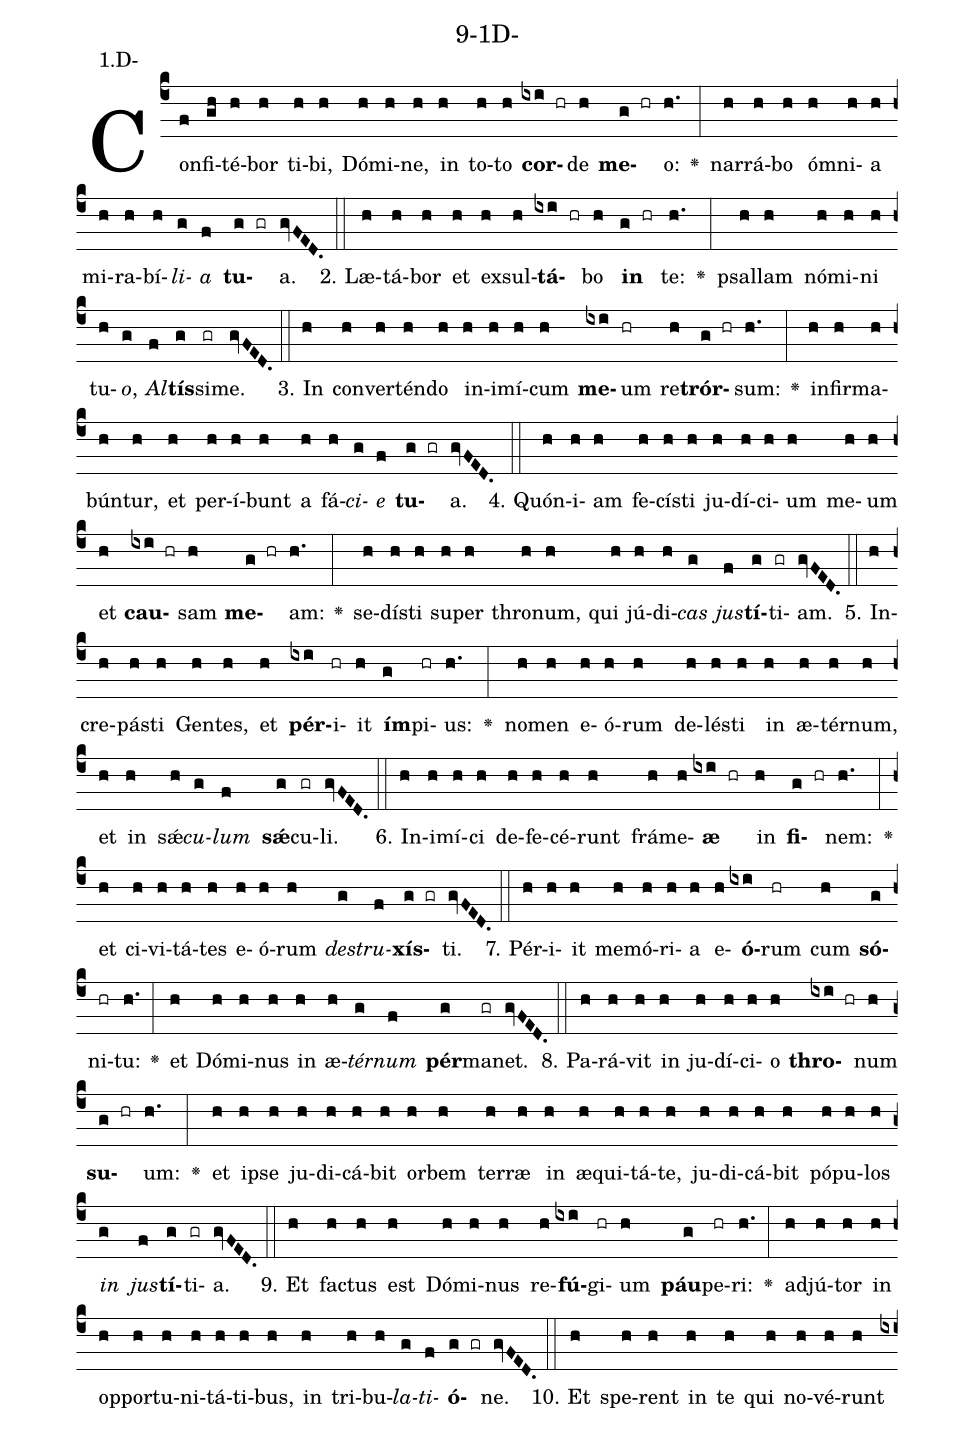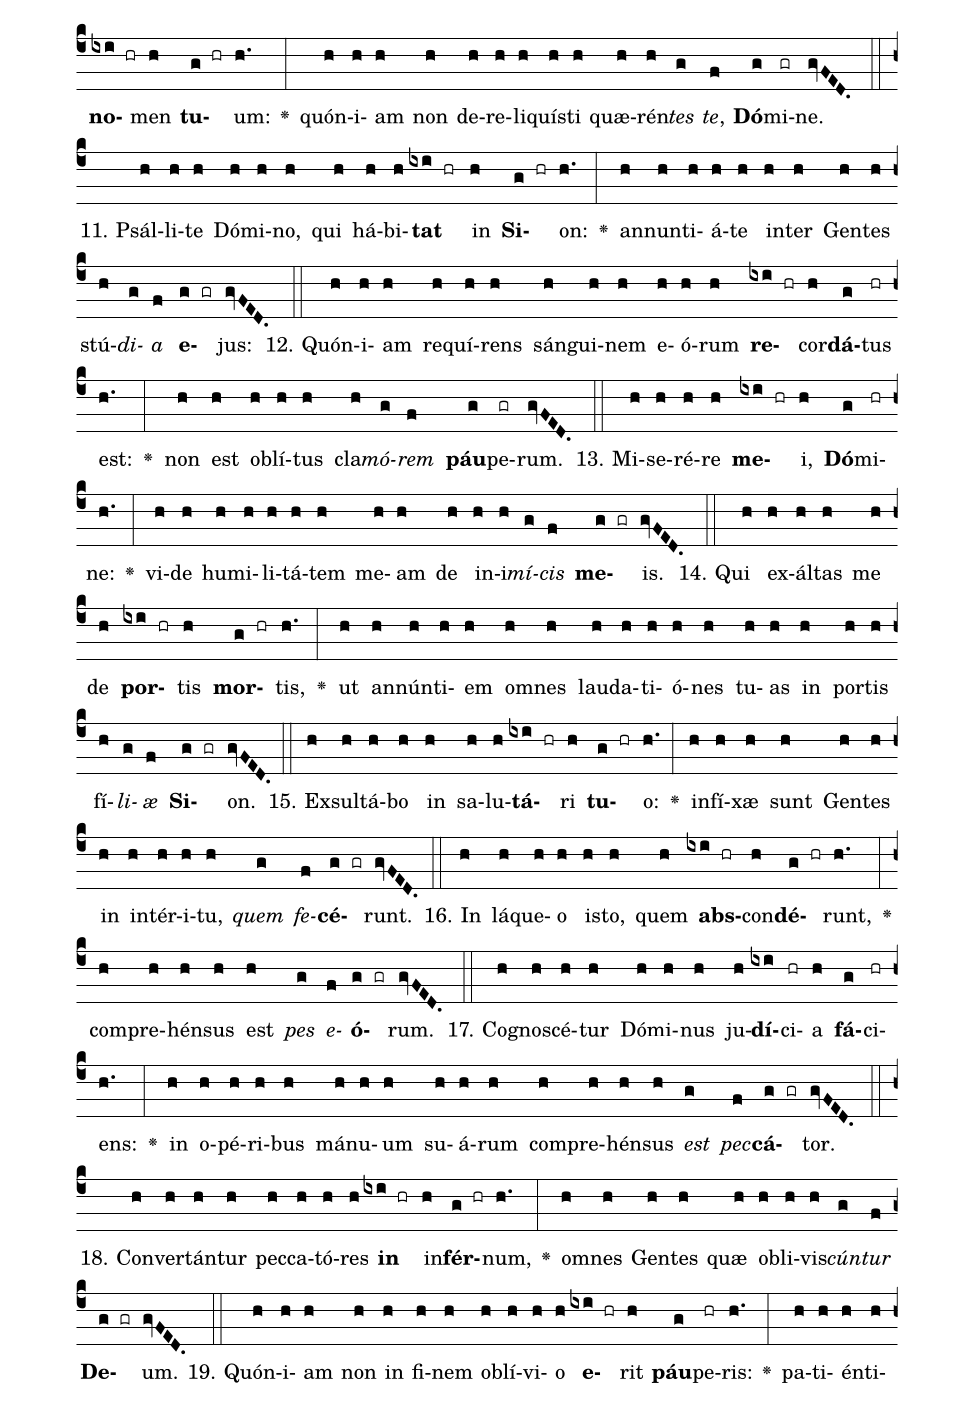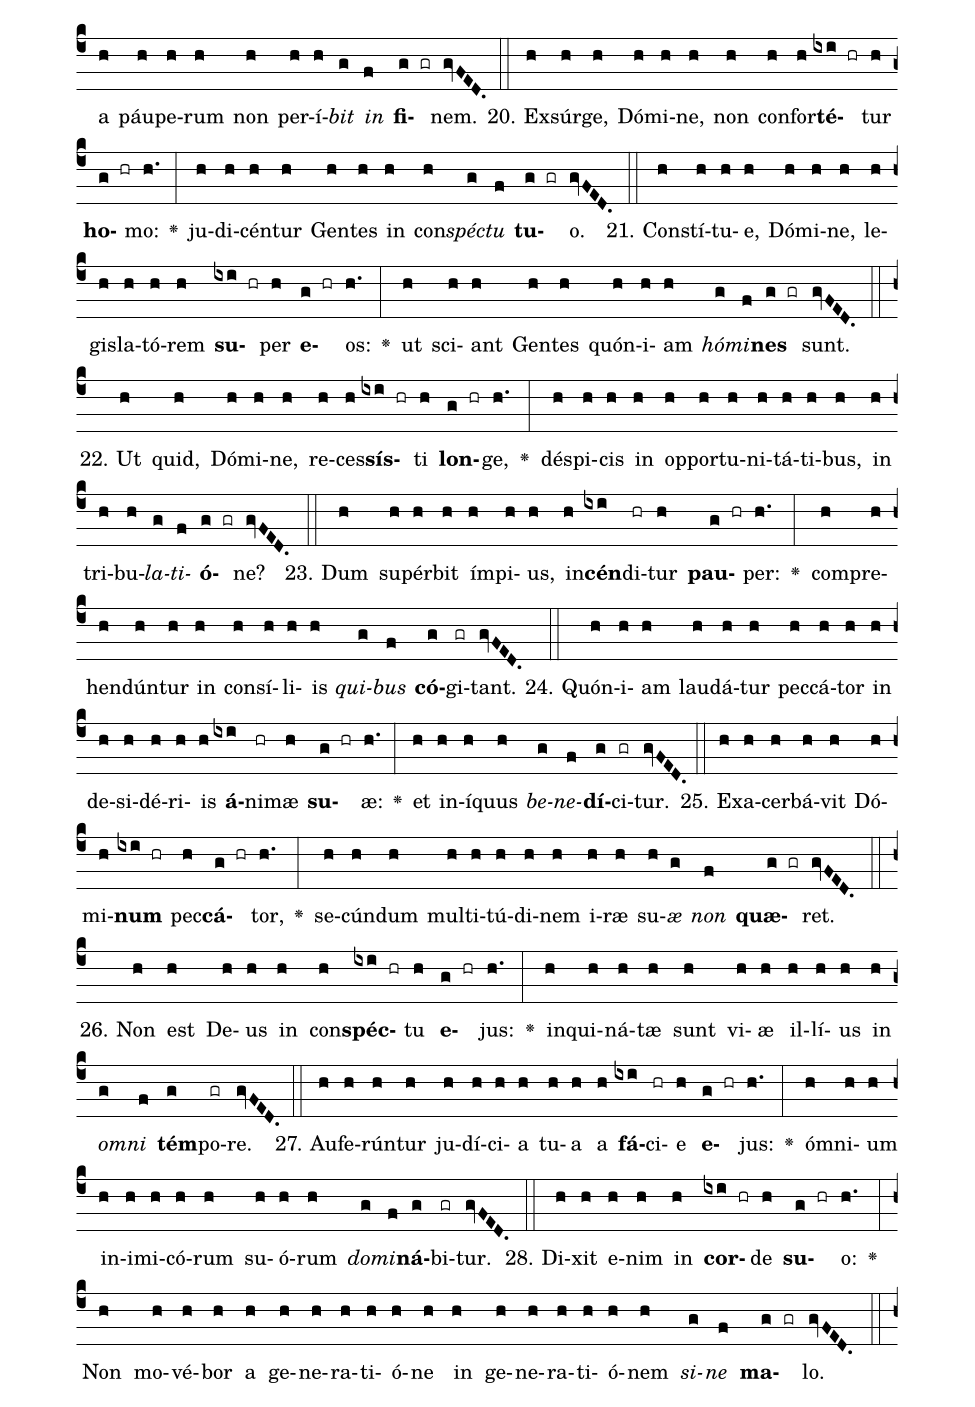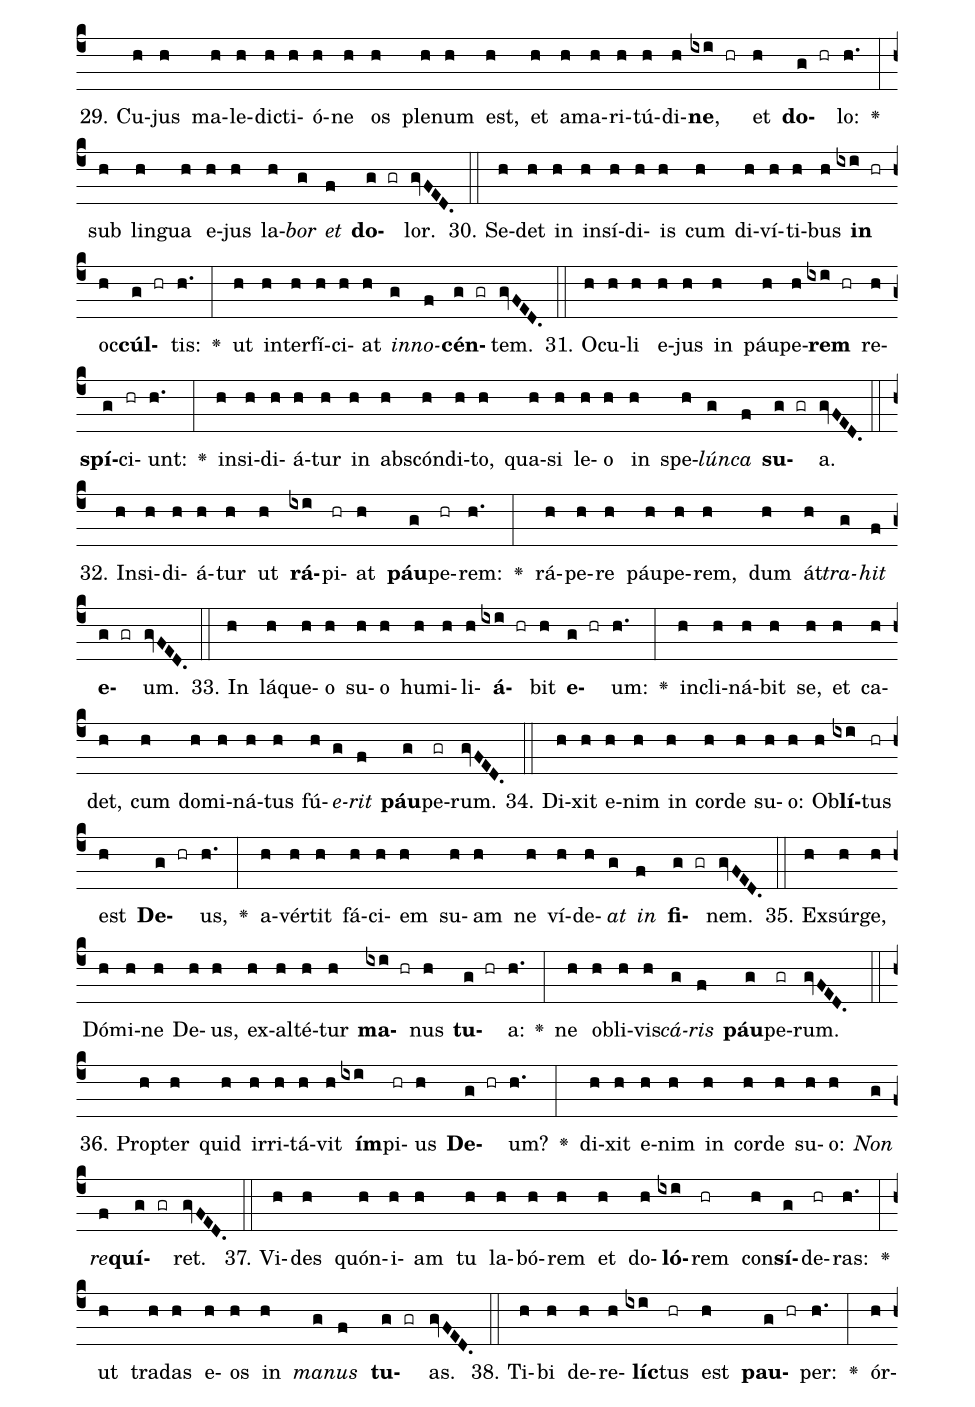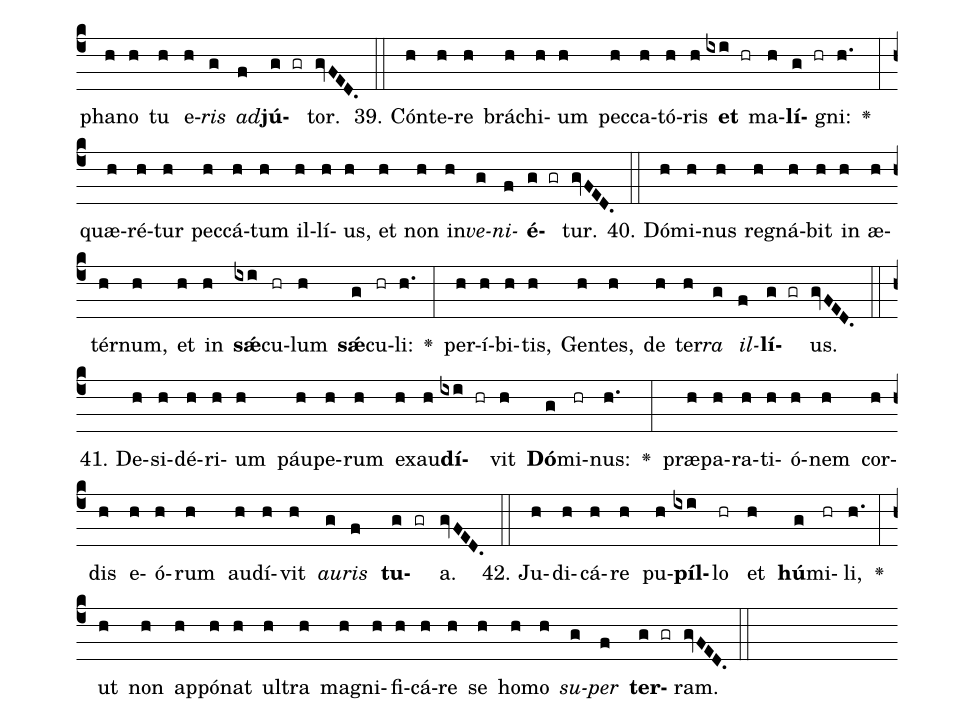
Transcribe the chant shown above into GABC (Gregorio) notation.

name: 9-1D-;
annotation: 1.D-;
%%
(c4)Con(f)fi(gh)té(h)bor(h) ti(h)bi,(h) Dó(h)mi(h)ne,(h) in(h) to(h)to(h) <b>cor</b>(ixi hr)de(h) <b>me</b>(g hr)o:(h.) <v>\greheightstar</v>(:) nar(h)rá(h)bo(h) óm(h)ni(h)a(h) mi(h)ra(h)bí(h)<i>li</i>(g)<i>a</i>(f) <b>tu</b>(g gr)a.(gvFED.) (::)
2. Læ(h)tá(h)bor(h) et(h) ex(h)sul(h)<b>tá</b>(ixi hr)bo(h) <b>in</b>(g hr) te:(h.) <v>\greheightstar</v>(:) psal(h)lam(h) nó(h)mi(h)ni(h) tu(h)<i>o</i>,(g) <i>Al</i>(f)<b>tís</b>(g)si(gr)me.(gvFED.) (::)
3. In(h) con(h)ver(h)tén(h)do(h) in(h)i(h)mí(h)cum(h) <b>me</b>(ixi)um(hr) re(h)<b>trór</b>(g hr)sum:(h.) <v>\greheightstar</v>(:) in(h)fir(h)ma(h)bún(h)tur,(h) et(h) per(h)í(h)bunt(h) a(h) fá(h)<i>ci</i>(g)<i>e</i>(f) <b>tu</b>(g gr)a.(gvFED.) (::)
4. Quón(h)i(h)am(h) fe(h)cís(h)ti(h) ju(h)dí(h)ci(h)um(h) me(h)um(h) et(h) <b>cau</b>(ixi hr)sam(h) <b>me</b>(g hr)am:(h.) <v>\greheightstar</v>(:) se(h)dís(h)ti(h) su(h)per(h) thro(h)num,(h) qui(h) jú(h)di(h)<i>cas</i>(g) <i>jus</i>(f)<b>tí</b>(g)ti(gr)am.(gvFED.) (::)
5. In(h)cre(h)pás(h)ti(h) Gen(h)tes,(h) et(h) <b>pér</b>(ixi)i(hr)it(h) <b>ím</b>(g)pi(hr)us:(h.) <v>\greheightstar</v>(:) no(h)men(h) e(h)ó(h)rum(h) de(h)lés(h)ti(h) in(h) æ(h)tér(h)num,(h) et(h) in(h) sǽ(h)<i>cu</i>(g)<i>lum</i>(f) <b>sǽ</b>(g)cu(gr)li.(gvFED.) (::)
6. In(h)i(h)mí(h)ci(h) de(h)fe(h)cé(h)runt(h) frá(h)me(h)<b>æ</b>(ixi hr) in(h) <b>fi</b>(g hr)nem:(h.) <v>\greheightstar</v>(:) et(h) ci(h)vi(h)tá(h)tes(h) e(h)ó(h)rum(h) <i>de</i>(g)<i>stru</i>(f)<b>xís</b>(g gr)ti.(gvFED.) (::)
7. Pér(h)i(h)it(h) me(h)mó(h)ri(h)a(h) e(h)<b>ó</b>(ixi)rum(hr) cum(h) <b>só</b>(g)ni(hr)tu:(h.) <v>\greheightstar</v>(:) et(h) Dó(h)mi(h)nus(h) in(h) æ(h)<i>tér</i>(g)<i>num</i>(f) <b>pér</b>(g)ma(gr)net.(gvFED.) (::)
8. Pa(h)rá(h)vit(h) in(h) ju(h)dí(h)ci(h)o(h) <b>thro</b>(ixi hr)num(h) <b>su</b>(g hr)um:(h.) <v>\greheightstar</v>(:) et(h) ip(h)se(h) ju(h)di(h)cá(h)bit(h) or(h)bem(h) ter(h)ræ(h) in(h) æ(h)qui(h)tá(h)te,(h) ju(h)di(h)cá(h)bit(h) pó(h)pu(h)los(h) <i>in</i>(g) <i>jus</i>(f)<b>tí</b>(g)ti(gr)a.(gvFED.) (::)
9. Et(h) fac(h)tus(h) est(h) Dó(h)mi(h)nus(h) re(h)<b>fú</b>(ixi)gi(hr)um(h) <b>páu</b>(g)pe(hr)ri:(h.) <v>\greheightstar</v>(:) ad(h)jú(h)tor(h) in(h) op(h)por(h)tu(h)ni(h)tá(h)ti(h)bus,(h) in(h) tri(h)bu(h)<i>la</i>(g)<i>ti</i>(f)<b>ó</b>(g gr)ne.(gvFED.) (::)
10. Et(h) spe(h)rent(h) in(h) te(h) qui(h) no(h)vé(h)runt(h) <b>no</b>(ixi hr)men(h) <b>tu</b>(g hr)um:(h.) <v>\greheightstar</v>(:) quón(h)i(h)am(h) non(h) de(h)re(h)li(h)quís(h)ti(h) quæ(h)rén(h)<i>tes</i>(g) <i>te</i>,(f) <b>Dó</b>(g)mi(gr)ne.(gvFED.) (::)
11. Psál(h)li(h)te(h) Dó(h)mi(h)no,(h) qui(h) há(h)bi(h)<b>tat</b>(ixi hr) in(h) <b>Si</b>(g hr)on:(h.) <v>\greheightstar</v>(:) an(h)nun(h)ti(h)á(h)te(h) in(h)ter(h) Gen(h)tes(h) stú(h)<i>di</i>(g)<i>a</i>(f) <b>e</b>(g gr)jus:(gvFED.) (::)
12. Quón(h)i(h)am(h) re(h)quí(h)rens(h) sán(h)gui(h)nem(h) e(h)ó(h)rum(h) <b>re</b>(ixi hr)cor(h)<b>dá</b>(g)tus(hr) est:(h.) <v>\greheightstar</v>(:) non(h) est(h) ob(h)lí(h)tus(h) cla(h)<i>mó</i>(g)<i>rem</i>(f) <b>páu</b>(g)pe(gr)rum.(gvFED.) (::)
13. Mi(h)se(h)ré(h)re(h) <b>me</b>(ixi hr)i,(h) <b>Dó</b>(g)mi(hr)ne:(h.) <v>\greheightstar</v>(:) vi(h)de(h) hu(h)mi(h)li(h)tá(h)tem(h) me(h)am(h) de(h) in(h)i(h)<i>mí</i>(g)<i>cis</i>(f) <b>me</b>(g gr)is.(gvFED.) (::)
14. Qui(h) ex(h)ál(h)tas(h) me(h) de(h) <b>por</b>(ixi hr)tis(h) <b>mor</b>(g hr)tis,(h.) <v>\greheightstar</v>(:) ut(h) an(h)nún(h)ti(h)em(h) om(h)nes(h) lau(h)da(h)ti(h)ó(h)nes(h) tu(h)as(h) in(h) por(h)tis(h) fí(h)<i>li</i>(g)<i>æ</i>(f) <b>Si</b>(g gr)on.(gvFED.) (::)
15. Ex(h)sul(h)tá(h)bo(h) in(h) sa(h)lu(h)<b>tá</b>(ixi hr)ri(h) <b>tu</b>(g hr)o:(h.) <v>\greheightstar</v>(:) in(h)fí(h)xæ(h) sunt(h) Gen(h)tes(h) in(h) in(h)tér(h)i(h)tu,(h) <i>quem</i>(g) <i>fe</i>(f)<b>cé</b>(g gr)runt.(gvFED.) (::)
16. In(h) lá(h)que(h)o(h) is(h)to,(h) quem(h) <b>abs</b>(ixi hr)con(h)<b>dé</b>(g hr)runt,(h.) <v>\greheightstar</v>(:) com(h)pre(h)hén(h)sus(h) est(h) <i>pes</i>(g) <i>e</i>(f)<b>ó</b>(g gr)rum.(gvFED.) (::)
17. Co(h)gno(h)scé(h)tur(h) Dó(h)mi(h)nus(h) ju(h)<b>dí</b>(ixi)ci(hr)a(h) <b>fá</b>(g)ci(hr)ens:(h.) <v>\greheightstar</v>(:) in(h) o(h)pé(h)ri(h)bus(h) má(h)nu(h)um(h) su(h)á(h)rum(h) com(h)pre(h)hén(h)sus(h) <i>est</i>(g) <i>pec</i>(f)<b>cá</b>(g gr)tor.(gvFED.) (::)
18. Con(h)ver(h)tán(h)tur(h) pec(h)ca(h)tó(h)res(h) <b>in</b>(ixi hr) in(h)<b>fér</b>(g hr)num,(h.) <v>\greheightstar</v>(:) om(h)nes(h) Gen(h)tes(h) quæ(h) ob(h)li(h)vis(h)<i>cún</i>(g)<i>tur</i>(f) <b>De</b>(g gr)um.(gvFED.) (::)
19. Quón(h)i(h)am(h) non(h) in(h) fi(h)nem(h) ob(h)lí(h)vi(h)o(h) <b>e</b>(ixi hr)rit(h) <b>páu</b>(g)pe(hr)ris:(h.) <v>\greheightstar</v>(:) pa(h)ti(h)én(h)ti(h)a(h) páu(h)pe(h)rum(h) non(h) per(h)í(h)<i>bit</i>(g) <i>in</i>(f) <b>fi</b>(g gr)nem.(gvFED.) (::)
20. Ex(h)súr(h)ge,(h) Dó(h)mi(h)ne,(h) non(h) con(h)for(h)<b>té</b>(ixi hr)tur(h) <b>ho</b>(g hr)mo:(h.) <v>\greheightstar</v>(:) ju(h)di(h)cén(h)tur(h) Gen(h)tes(h) in(h) con(h)<i>spéc</i>(g)<i>tu</i>(f) <b>tu</b>(g gr)o.(gvFED.) (::)
21. Con(h)stí(h)tu(h)e,(h) Dó(h)mi(h)ne,(h) le(h)gis(h)la(h)tó(h)rem(h) <b>su</b>(ixi hr)per(h) <b>e</b>(g hr)os:(h.) <v>\greheightstar</v>(:) ut(h) sci(h)ant(h) Gen(h)tes(h) quón(h)i(h)am(h) <i>hó</i>(g)<i>mi</i>(f)<b>nes</b>(g gr) sunt.(gvFED.) (::)
22. Ut(h) quid,(h) Dó(h)mi(h)ne,(h) re(h)ces(h)<b>sís</b>(ixi hr)ti(h) <b>lon</b>(g hr)ge,(h.) <v>\greheightstar</v>(:) dé(h)spi(h)cis(h) in(h) op(h)por(h)tu(h)ni(h)tá(h)ti(h)bus,(h) in(h) tri(h)bu(h)<i>la</i>(g)<i>ti</i>(f)<b>ó</b>(g gr)ne?(gvFED.) (::)
23. Dum(h) su(h)pér(h)bit(h) ím(h)pi(h)us,(h) in(h)<b>cén</b>(ixi)di(hr)tur(h) <b>pau</b>(g hr)per:(h.) <v>\greheightstar</v>(:) com(h)pre(h)hen(h)dún(h)tur(h) in(h) con(h)sí(h)li(h)is(h) <i>qui</i>(g)<i>bus</i>(f) <b>có</b>(g)gi(gr)tant.(gvFED.) (::)
24. Quón(h)i(h)am(h) lau(h)dá(h)tur(h) pec(h)cá(h)tor(h) in(h) de(h)si(h)dé(h)ri(h)is(h) <b>á</b>(ixi)ni(hr)mæ(h) <b>su</b>(g hr)æ:(h.) <v>\greheightstar</v>(:) et(h) in(h)í(h)quus(h) <i>be</i>(g)<i>ne</i>(f)<b>dí</b>(g)ci(gr)tur.(gvFED.) (::)
25. Ex(h)a(h)cer(h)bá(h)vit(h) Dó(h)mi(h)<b>num</b>(ixi hr) pec(h)<b>cá</b>(g hr)tor,(h.) <v>\greheightstar</v>(:) se(h)cún(h)dum(h) mul(h)ti(h)tú(h)di(h)nem(h) i(h)ræ(h) su(h)<i>æ</i>(g) <i>non</i>(f) <b>quæ</b>(g gr)ret.(gvFED.) (::)
26. Non(h) est(h) De(h)us(h) in(h) con(h)<b>spéc</b>(ixi hr)tu(h) <b>e</b>(g hr)jus:(h.) <v>\greheightstar</v>(:) in(h)qui(h)ná(h)tæ(h) sunt(h) vi(h)æ(h) il(h)lí(h)us(h) in(h) <i>om</i>(g)<i>ni</i>(f) <b>tém</b>(g)po(gr)re.(gvFED.) (::)
27. Au(h)fe(h)rún(h)tur(h) ju(h)dí(h)ci(h)a(h) tu(h)a(h) a(h) <b>fá</b>(ixi)ci(hr)e(h) <b>e</b>(g hr)jus:(h.) <v>\greheightstar</v>(:) óm(h)ni(h)um(h) in(h)i(h)mi(h)có(h)rum(h) su(h)ó(h)rum(h) <i>do</i>(g)<i>mi</i>(f)<b>ná</b>(g)bi(gr)tur.(gvFED.) (::)
28. Di(h)xit(h) e(h)nim(h) in(h) <b>cor</b>(ixi hr)de(h) <b>su</b>(g hr)o:(h.) <v>\greheightstar</v>(:) Non(h) mo(h)vé(h)bor(h) a(h) ge(h)ne(h)ra(h)ti(h)ó(h)ne(h) in(h) ge(h)ne(h)ra(h)ti(h)ó(h)nem(h) <i>si</i>(g)<i>ne</i>(f) <b>ma</b>(g gr)lo.(gvFED.) (::)
29. Cu(h)jus(h) ma(h)le(h)dic(h)ti(h)ó(h)ne(h) os(h) ple(h)num(h) est,(h) et(h) a(h)ma(h)ri(h)tú(h)di(h)<b>ne</b>,(ixi hr) et(h) <b>do</b>(g hr)lo:(h.) <v>\greheightstar</v>(:) sub(h) lin(h)gua(h) e(h)jus(h) la(h)<i>bor</i>(g) <i>et</i>(f) <b>do</b>(g gr)lor.(gvFED.) (::)
30. Se(h)det(h) in(h) in(h)sí(h)di(h)is(h) cum(h) di(h)ví(h)ti(h)bus(h) <b>in</b>(ixi hr) oc(h)<b>cúl</b>(g hr)tis:(h.) <v>\greheightstar</v>(:) ut(h) in(h)ter(h)fí(h)ci(h)at(h) <i>in</i>(g)<i>no</i>(f)<b>cén</b>(g gr)tem.(gvFED.) (::)
31. O(h)cu(h)li(h) e(h)jus(h) in(h) páu(h)pe(h)<b>rem</b>(ixi hr) re(h)<b>spí</b>(g)ci(hr)unt:(h.) <v>\greheightstar</v>(:) in(h)si(h)di(h)á(h)tur(h) in(h) abs(h)cón(h)di(h)to,(h) qua(h)si(h) le(h)o(h) in(h) spe(h)<i>lún</i>(g)<i>ca</i>(f) <b>su</b>(g gr)a.(gvFED.) (::)
32. In(h)si(h)di(h)á(h)tur(h) ut(h) <b>rá</b>(ixi)pi(hr)at(h) <b>páu</b>(g)pe(hr)rem:(h.) <v>\greheightstar</v>(:) rá(h)pe(h)re(h) páu(h)pe(h)rem,(h) dum(h) át(h)<i>tra</i>(g)<i>hit</i>(f) <b>e</b>(g gr)um.(gvFED.) (::)
33. In(h) lá(h)que(h)o(h) su(h)o(h) hu(h)mi(h)li(h)<b>á</b>(ixi hr)bit(h) <b>e</b>(g hr)um:(h.) <v>\greheightstar</v>(:) in(h)cli(h)ná(h)bit(h) se,(h) et(h) ca(h)det,(h) cum(h) do(h)mi(h)ná(h)tus(h) fú(h)<i>e</i>(g)<i>rit</i>(f) <b>páu</b>(g)pe(gr)rum.(gvFED.) (::)
34. Di(h)xit(h) e(h)nim(h) in(h) cor(h)de(h) su(h)o:(h) Ob(h)<b>lí</b>(ixi)tus(hr) est(h) <b>De</b>(g hr)us,(h.) <v>\greheightstar</v>(:) a(h)vér(h)tit(h) fá(h)ci(h)em(h) su(h)am(h) ne(h) ví(h)de(h)<i>at</i>(g) <i>in</i>(f) <b>fi</b>(g gr)nem.(gvFED.) (::)
35. Ex(h)súr(h)ge,(h) Dó(h)mi(h)ne(h) De(h)us,(h) ex(h)al(h)té(h)tur(h) <b>ma</b>(ixi hr)nus(h) <b>tu</b>(g hr)a:(h.) <v>\greheightstar</v>(:) ne(h) ob(h)li(h)vis(h)<i>cá</i>(g)<i>ris</i>(f) <b>páu</b>(g)pe(gr)rum.(gvFED.) (::)
36. Prop(h)ter(h) quid(h) ir(h)ri(h)tá(h)vit(h) <b>ím</b>(ixi)pi(hr)us(h) <b>De</b>(g hr)um?(h.) <v>\greheightstar</v>(:) di(h)xit(h) e(h)nim(h) in(h) cor(h)de(h) su(h)o:(h) <i>Non</i>(g) <i>re</i>(f)<b>quí</b>(g gr)ret.(gvFED.) (::)
37. Vi(h)des(h) quón(h)i(h)am(h) tu(h) la(h)bó(h)rem(h) et(h) do(h)<b>ló</b>(ixi)rem(hr) con(h)<b>sí</b>(g)de(hr)ras:(h.) <v>\greheightstar</v>(:) ut(h) tra(h)das(h) e(h)os(h) in(h) <i>ma</i>(g)<i>nus</i>(f) <b>tu</b>(g gr)as.(gvFED.) (::)
38. Ti(h)bi(h) de(h)re(h)<b>líc</b>(ixi)tus(hr) est(h) <b>pau</b>(g hr)per:(h.) <v>\greheightstar</v>(:) ór(h)pha(h)no(h) tu(h) e(h)<i>ris</i>(g) <i>ad</i>(f)<b>jú</b>(g gr)tor.(gvFED.) (::)
39. Cón(h)te(h)re(h) brá(h)chi(h)um(h) pec(h)ca(h)tó(h)ris(h) <b>et</b>(ixi hr) ma(h)<b>lí</b>(g hr)gni:(h.) <v>\greheightstar</v>(:) quæ(h)ré(h)tur(h) pec(h)cá(h)tum(h) il(h)lí(h)us,(h) et(h) non(h) in(h)<i>ve</i>(g)<i>ni</i>(f)<b>é</b>(g gr)tur.(gvFED.) (::)
40. Dó(h)mi(h)nus(h) re(h)gná(h)bit(h) in(h) æ(h)tér(h)num,(h) et(h) in(h) <b>sǽ</b>(ixi)cu(hr)lum(h) <b>sǽ</b>(g)cu(hr)li:(h.) <v>\greheightstar</v>(:) per(h)í(h)bi(h)tis,(h) Gen(h)tes,(h) de(h) ter(h)<i>ra</i>(g) <i>il</i>(f)<b>lí</b>(g gr)us.(gvFED.) (::)
41. De(h)si(h)dé(h)ri(h)um(h) páu(h)pe(h)rum(h) ex(h)au(h)<b>dí</b>(ixi hr)vit(h) <b>Dó</b>(g)mi(hr)nus:(h.) <v>\greheightstar</v>(:) præ(h)pa(h)ra(h)ti(h)ó(h)nem(h) cor(h)dis(h) e(h)ó(h)rum(h) au(h)dí(h)vit(h) <i>au</i>(g)<i>ris</i>(f) <b>tu</b>(g gr)a.(gvFED.) (::)
42. Ju(h)di(h)cá(h)re(h) pu(h)<b>píl</b>(ixi)lo(hr) et(h) <b>hú</b>(g)mi(hr)li,(h.) <v>\greheightstar</v>(:) ut(h) non(h) ap(h)pó(h)nat(h) ul(h)tra(h) ma(h)gni(h)fi(h)cá(h)re(h) se(h) ho(h)mo(h) <i>su</i>(g)<i>per</i>(f) <b>ter</b>(g gr)ram.(gvFED.) (::)
